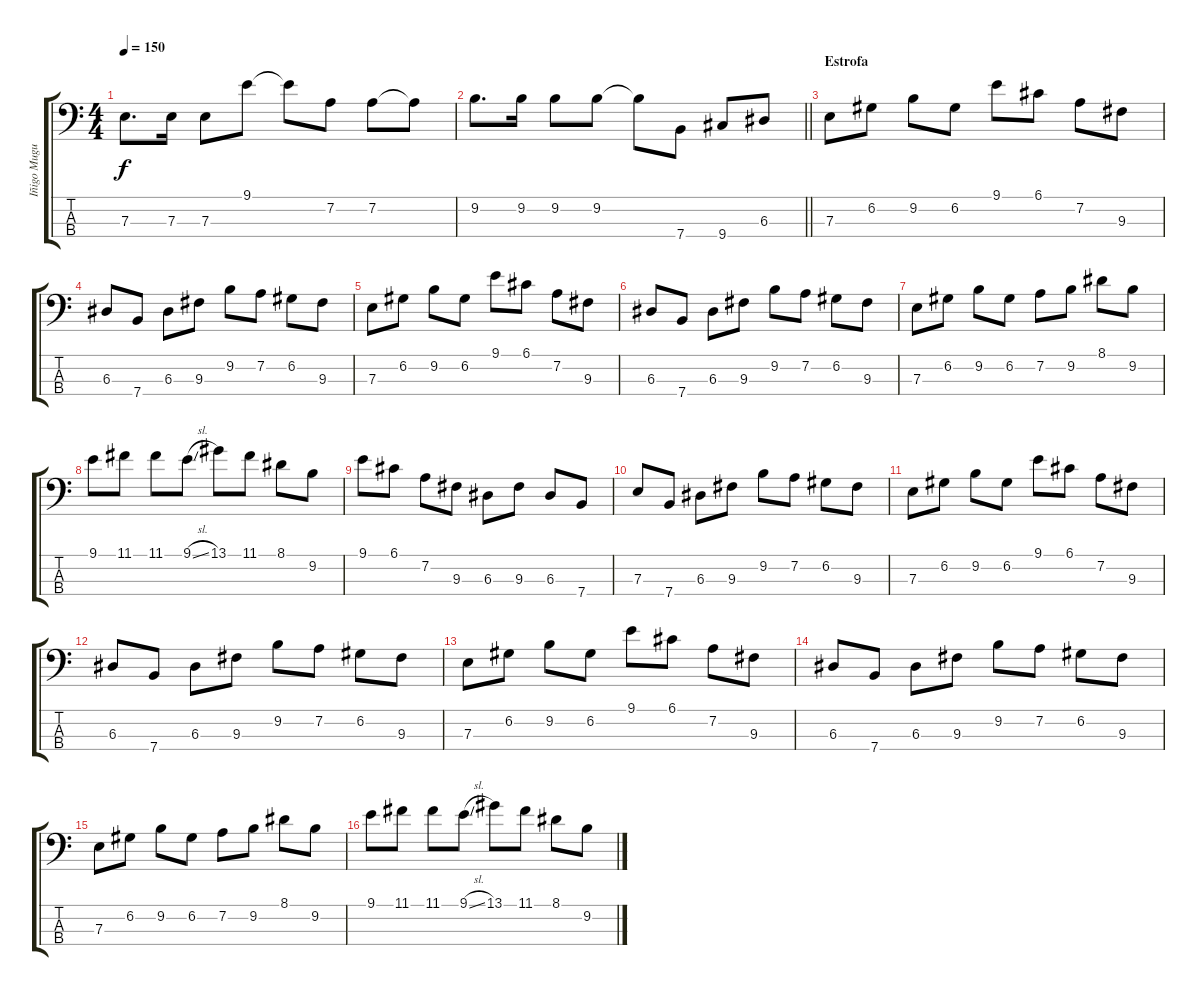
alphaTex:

\track ("Iñigo Muguruza" "Iñigo Mugu") {instrument electricbassfinger}
\staff {score tabs}
\tuning (G2 D2 A1 E1) {hide}
\ts (4 4)
\tempo 150
\clef f4
\ks c
7.3.8{d dy f} 7.3.16 7.3.8 9.1.8 9.1{t}.8 7.2.8 7.2.8 7.2{t}.8 |
\barLineRight lightlight
9.2.8{d} 9.2.16 9.2.8 9.2.8 9.2{t}.8 7.4.8 9.4.8 6.3.8 |
\section ("" "Estrofa")
7.3.8 6.2.8 9.2.8 6.2.8 9.1.8 6.1.8 7.2.8 9.3.8 |
6.3.8 7.4.8 6.3.8 9.3.8 9.2.8 7.2.8 6.2.8 9.3.8 |
7.3.8 6.2.8 9.2.8 6.2.8 9.1.8 6.1.8 7.2.8 9.3.8 |
6.3.8 7.4.8 6.3.8 9.3.8 9.2.8 7.2.8 6.2.8 9.3.8 |
7.3.8 6.2.8 9.2.8 6.2.8 7.2.8 9.2.8 8.1.8 9.2.8 |
9.1.8 11.1.8 11.1.8 9.1{sl}.8 13.1.8 11.1.8 8.1.8 9.2.8 |
9.1.8 6.1.8 7.2.8 9.3.8 6.3.8 9.3.8 6.3.8 7.4.8 |
7.3.8 7.4.8 6.3.8 9.3.8 9.2.8 7.2.8 6.2.8 9.3.8 |
7.3.8 6.2.8 9.2.8 6.2.8 9.1.8 6.1.8 7.2.8 9.3.8 |
6.3.8 7.4.8 6.3.8 9.3.8 9.2.8 7.2.8 6.2.8 9.3.8 |
7.3.8 6.2.8 9.2.8 6.2.8 9.1.8 6.1.8 7.2.8 9.3.8 |
6.3.8 7.4.8 6.3.8 9.3.8 9.2.8 7.2.8 6.2.8 9.3.8 |
7.3.8 6.2.8 9.2.8 6.2.8 7.2.8 9.2.8 8.1.8 9.2.8 |
9.1.8 11.1.8 11.1.8 9.1{sl}.8 13.1.8 11.1.8 8.1.8 9.2.8
